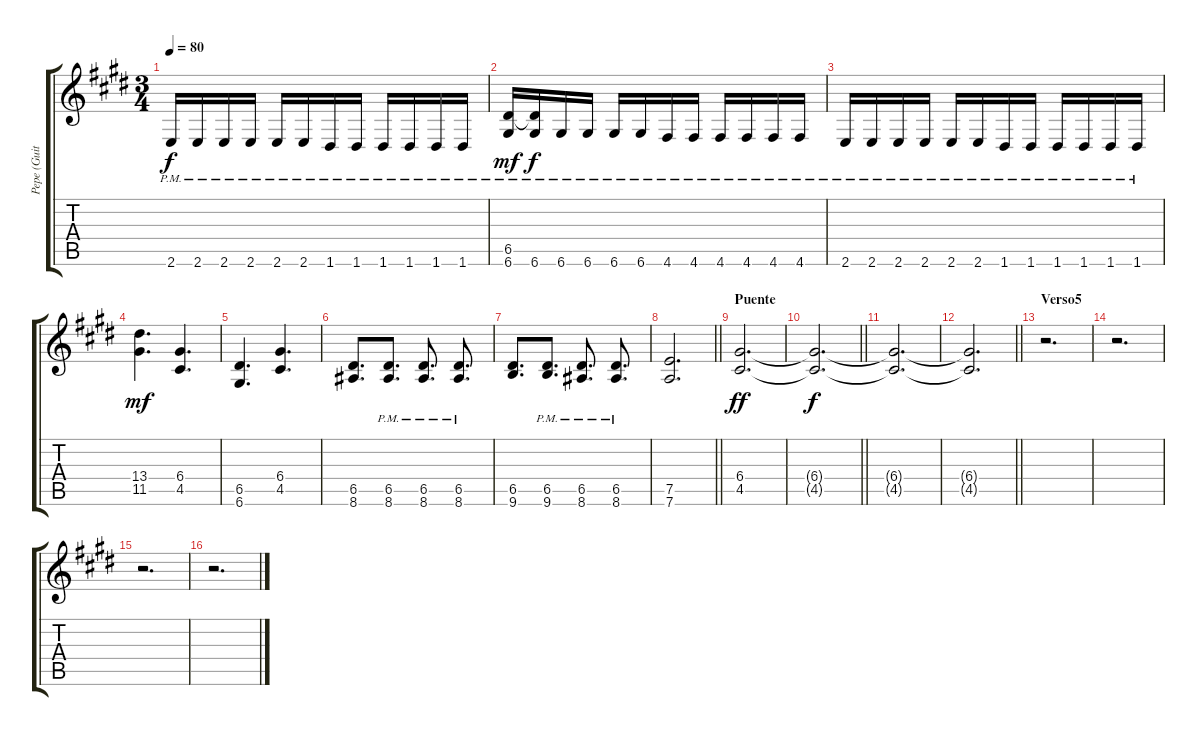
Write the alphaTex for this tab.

\track ("Pepe (Guitarra)" "Pepe (Guit") {instrument distortionguitar}
\staff {score tabs}
\tuning (E4 B3 G3 D3 A2 D2) {hide}
\ts (3 4)
\tempo 80
\clef g2
\ks c#minor
2.6{pm}.16{dy f} 2.6{pm}.16 2.6{pm}.16 2.6{pm}.16 2.6{pm}.16 2.6{pm}.16 1.6{pm}.16 1.6{pm}.16 1.6{pm}.16 1.6{pm}.16 1.6{pm}.16 1.6{pm}.16 |
(6.5 6.6{pm}).16{dy mf} (6.5{t} 6.6{pm}).16{dy f} 6.6{pm}.16 6.6{pm}.16 6.6{pm}.16 6.6{pm}.16 4.6{pm}.16 4.6{pm}.16 4.6{pm}.16 4.6{pm}.16 4.6{pm}.16 4.6{pm}.16 |
2.6{pm}.16 2.6{pm}.16 2.6{pm}.16 2.6{pm}.16 2.6{pm}.16 2.6{pm}.16 1.6{pm}.16 1.6{pm}.16 1.6{pm}.16 1.6{pm}.16 1.6{pm}.16 1.6{pm}.16 |
(13.4 11.5).4{d dy mf} (6.4 4.5).4{d} |
(6.5 6.6).4{d} (6.4 4.5).4{d} |
(6.5 8.6).8{d} (6.5{pm} 8.6{pm}).8{d} (6.5{pm} 8.6{pm}).8{d} (6.5{pm} 8.6{pm}).8{d} |
(6.5 9.6).8{d} (6.5{pm} 9.6{pm}).8{d} (6.5{pm} 8.6{pm}).8{d} (6.5{pm} 8.6{pm}).8{d} |
\barLineRight lightlight
(7.5 7.6).2{d} |
\section ("" "Puente")
(6.4 4.5).2{d dy ff} |
\barLineRight lightlight
(6.4{t} 4.5{t}).2{d dy f volume 2} |
(6.4{t} 4.5{t}).2{d} |
\barLineRight lightlight
(6.4{t} 4.5{t}).2{d} |
\section ("" "Verso5")
r.2{d} |
r.2{d} |
r.2{d} |
r.2{d}
